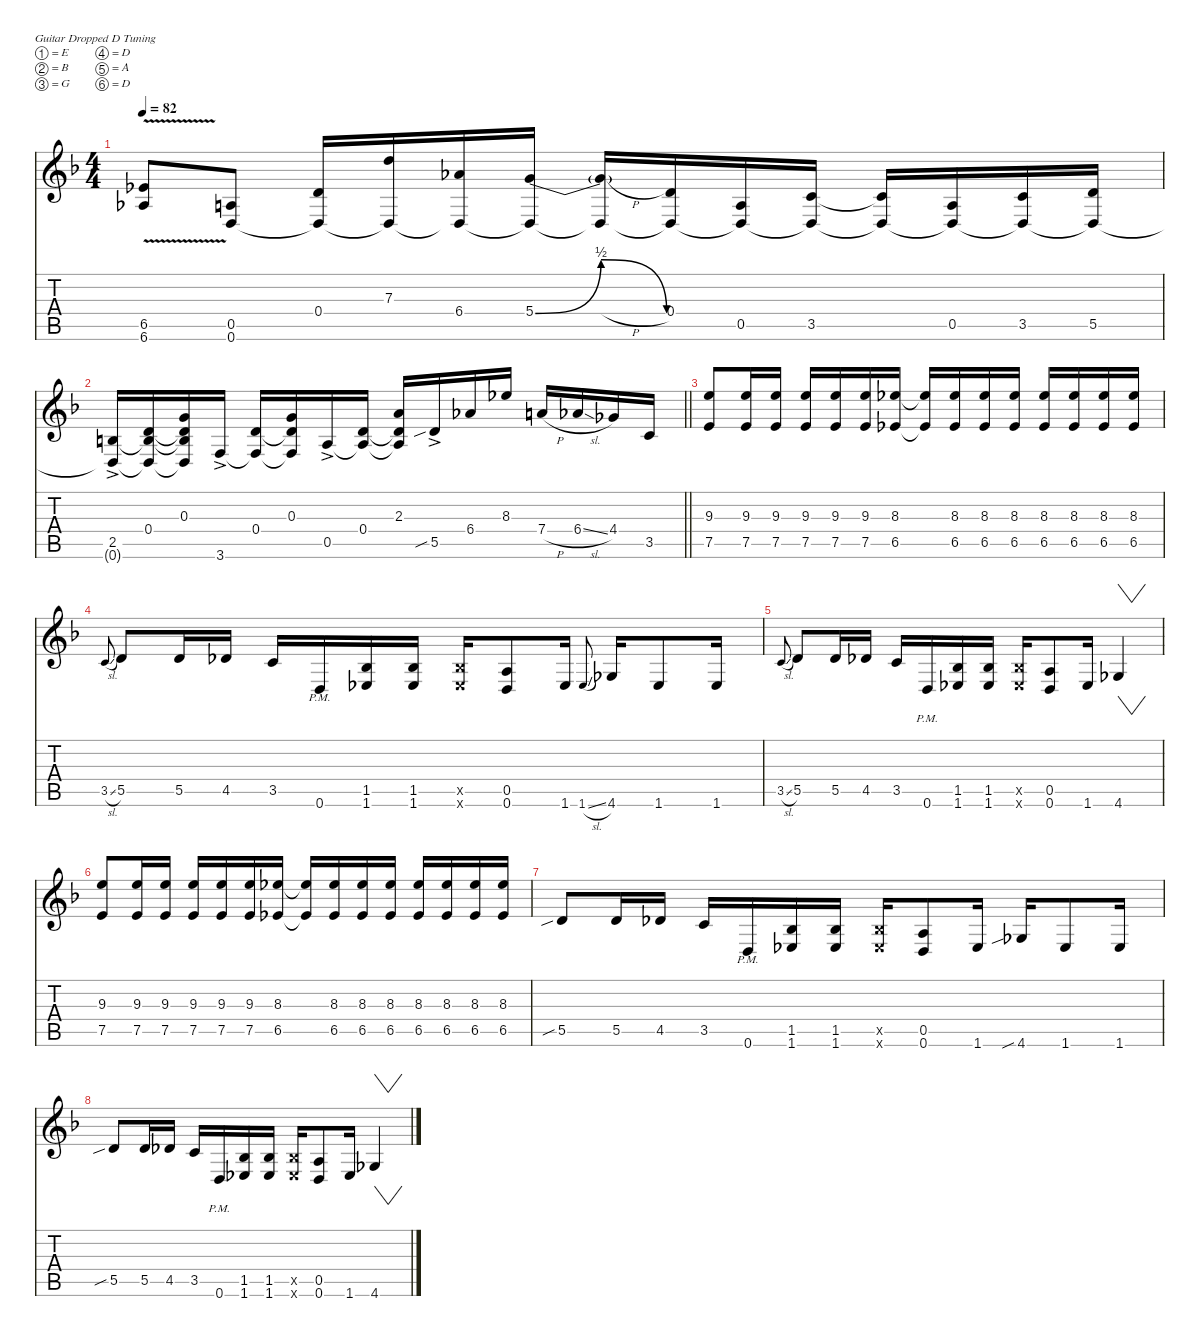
\defaultSystemsLayout 4
\hideDynamics
\bracketExtendMode nobrackets
\singleTrackTrackNamePolicy hidden
\multiTrackTrackNamePolicy hidden
\firstSystemTrackNameMode fullname
\firstSystemTrackNameOrientation horizontal
\otherSystemsTrackNameOrientation horizontal
\track ("Distorted Guitar 1" "dist.guit.") {instrument distortionguitar}
\staff {score tabs}
\tuning (E4 B3 G3 D3 A2 D2)
\ts (4 4)
\tempo 82
\clef g2
\ks f
(6.5{v acc b} 6.6{v acc b}).8{dy f beam Up} (0.5{acc forcenatural} 0.6{acc forcenatural}).8{beam Up} (0.4{acc forcenatural} 0.6{t acc forcenatural}).16{beam Up} (7.3{acc forcenatural} 0.6{t acc forcenatural}).16{beam Up} (6.4{acc b} 0.6{t acc forcenatural}).16{beam Up} (5.4{be (bendrelease 0 0 30 2 30 2 60 0) acc forcenatural} 0.6{t acc forcenatural}).16{beam Up} (5.4{h t acc forcenatural} 0.6{t acc forcenatural}).16{beam Up} (0.4{acc forcenatural} 0.6{t acc forcenatural}).16{beam Up} (0.5{acc forcenatural} 0.6{t acc forcenatural}).16{beam Up} (3.5{acc forcenatural} 0.6{t acc forcenatural}).16{beam Up} (3.5{t acc forcenatural} 0.6{t acc forcenatural}).16{beam Up} (0.5{acc forcenatural} 0.6{t acc forcenatural}).16{beam Up} (3.5{acc forcenatural} 0.6{t acc forcenatural}).16{beam Up} (5.5{acc forcenatural} 0.6{t acc forcenatural}).16{beam Up} |
\barLineRight lightlight
(2.5{ac acc forcenatural} 0.6{t acc forcenatural}).16{beam Up} (0.4{acc forcenatural} 2.5{t acc forcenatural} 0.6{t acc forcenatural}).16{beam Up} (0.3{acc forcenatural} 0.4{t acc forcenatural} 2.5{t acc forcenatural} 0.6{t acc forcenatural}).16{beam Up} 3.6{ac acc forcenatural}.16{beam Up} (0.4{acc forcenatural} 3.6{t acc forcenatural}).16{beam Up} (0.3{acc forcenatural} 0.4{t acc forcenatural} 3.6{t acc forcenatural}).16{beam Up} 0.5{ac acc forcenatural}.16{beam Up} (0.4{acc forcenatural} 0.5{t acc forcenatural}).16{beam Up} (2.3{acc forcenatural} 0.4{t acc forcenatural} 0.5{t acc forcenatural}).16{beam Up} 5.5{sib ac acc forcenatural}.16{beam Up} 6.4{acc b}.16{beam Up} 8.3{acc b}.16{beam Up} 7.4{h acc forcenatural}.16{beam Up} 6.4{sl acc b}.16{beam Up} 4.4{acc b}.16{beam Up} 3.5{acc forcenatural}.16{beam Up} |
(9.3{acc forcenatural} 7.5{acc forcenatural}).8{beam Up} (9.3{acc forcenatural} 7.5{acc forcenatural}).16{beam Up} (9.3{acc forcenatural} 7.5{acc forcenatural}).16{beam Up} (9.3{acc forcenatural} 7.5{acc forcenatural}).16{beam Up} (9.3{acc forcenatural} 7.5{acc forcenatural}).16{beam Up} (9.3{acc forcenatural} 7.5{acc forcenatural}).16{beam Up} (8.3{acc b} 6.5{acc b}).16{beam Up} (8.3{t acc b} 6.5{t acc b}).16{beam Up} (8.3{acc b} 6.5{acc b}).16{beam Up} (8.3{acc b} 6.5{acc b}).16{beam Up} (8.3{acc b} 6.5{acc b}).16{beam Up} (8.3{acc b} 6.5{acc b}).16{beam Up} (8.3{acc b} 6.5{acc b}).16{beam Up} (8.3{acc b} 6.5{acc b}).16{beam Up} (8.3{acc b} 6.5{acc b}).16{beam Up} |
3.5{sl acc forcenatural}.8{gr onbeat dy mf beam Up} 5.5{acc forcenatural}.8{dy f beam Up} 5.5{acc forcenatural}.16{beam Up} 4.5{acc b}.16{beam Up} 3.5{acc forcenatural}.16{beam Up} 0.6{pm acc forcenatural}.16{beam Up} (1.5{acc b} 1.6{acc b}).16{beam Up} (1.5{acc b} 1.6{acc b}).16{beam Up} (1.5{x acc b} 1.6{x acc b}).16{beam Up} (0.5{acc forcenatural} 0.6{acc forcenatural}).8{beam Up} 1.6{acc b}.16{beam Up} 1.6{sl acc b}.8{gr onbeat dy mf beam Up} 4.6{acc b}.16{dy f beam Up} 1.6{acc b}.8{beam Up} 1.6{acc b}.16{beam Up} |
3.5{sl acc forcenatural}.8{gr onbeat dy mf beam Up} 5.5{acc forcenatural}.8{dy f beam Up} 5.5{acc forcenatural}.16{beam Up} 4.5{acc b}.16{beam Up} 3.5{acc forcenatural}.16{beam Up} 0.6{pm acc forcenatural}.16{beam Up} (1.5{acc b} 1.6{acc b}).16{beam Up} (1.5{acc b} 1.6{acc b}).16{beam Up} (1.5{x acc b} 1.6{x acc b}).16{beam Up} (0.5{acc forcenatural} 0.6{acc forcenatural}).8{beam Up} 1.6{acc b}.16{beam Up} 4.6{acc b}.4{vw beam Up} |
(9.3{acc forcenatural} 7.5{acc forcenatural}).8{beam Up} (9.3{acc forcenatural} 7.5{acc forcenatural}).16{beam Up} (9.3{acc forcenatural} 7.5{acc forcenatural}).16{beam Up} (9.3{acc forcenatural} 7.5{acc forcenatural}).16{beam Up} (9.3{acc forcenatural} 7.5{acc forcenatural}).16{beam Up} (9.3{acc forcenatural} 7.5{acc forcenatural}).16{beam Up} (8.3{acc b} 6.5{acc b}).16{beam Up} (8.3{t acc b} 6.5{t acc b}).16{beam Up} (8.3{acc b} 6.5{acc b}).16{beam Up} (8.3{acc b} 6.5{acc b}).16{beam Up} (8.3{acc b} 6.5{acc b}).16{beam Up} (8.3{acc b} 6.5{acc b}).16{beam Up} (8.3{acc b} 6.5{acc b}).16{beam Up} (8.3{acc b} 6.5{acc b}).16{beam Up} (8.3{acc b} 6.5{acc b}).16{beam Up} |
5.5{sib acc forcenatural}.8{beam Up} 5.5{acc forcenatural}.16{beam Up} 4.5{acc b}.16{beam Up} 3.5{acc forcenatural}.16{beam Up} 0.6{pm acc forcenatural}.16{beam Up} (1.5{acc b} 1.6{acc b}).16{beam Up} (1.5{acc b} 1.6{acc b}).16{beam Up} (1.5{x acc b} 1.6{x acc b}).16{beam Up} (0.5{acc forcenatural} 0.6{acc forcenatural}).8{beam Up} 1.6{acc b}.16{beam Up} 4.6{sib acc b}.16{beam Up} 1.6{acc b}.8{beam Up} 1.6{acc b}.16{beam Up} |
5.5{sib acc forcenatural}.8{beam Up} 5.5{acc forcenatural}.16{beam Up} 4.5{acc b}.16{beam Up} 3.5{acc forcenatural}.16{beam Up} 0.6{pm acc forcenatural}.16{beam Up} (1.5{acc b} 1.6{acc b}).16{beam Up} (1.5{acc b} 1.6{acc b}).16{beam Up} (1.5{x acc b} 1.6{x acc b}).16{beam Up} (0.5{acc forcenatural} 0.6{acc forcenatural}).8{beam Up} 1.6{acc b}.16{beam Up} 4.6{acc b}.4{vw beam Up}
